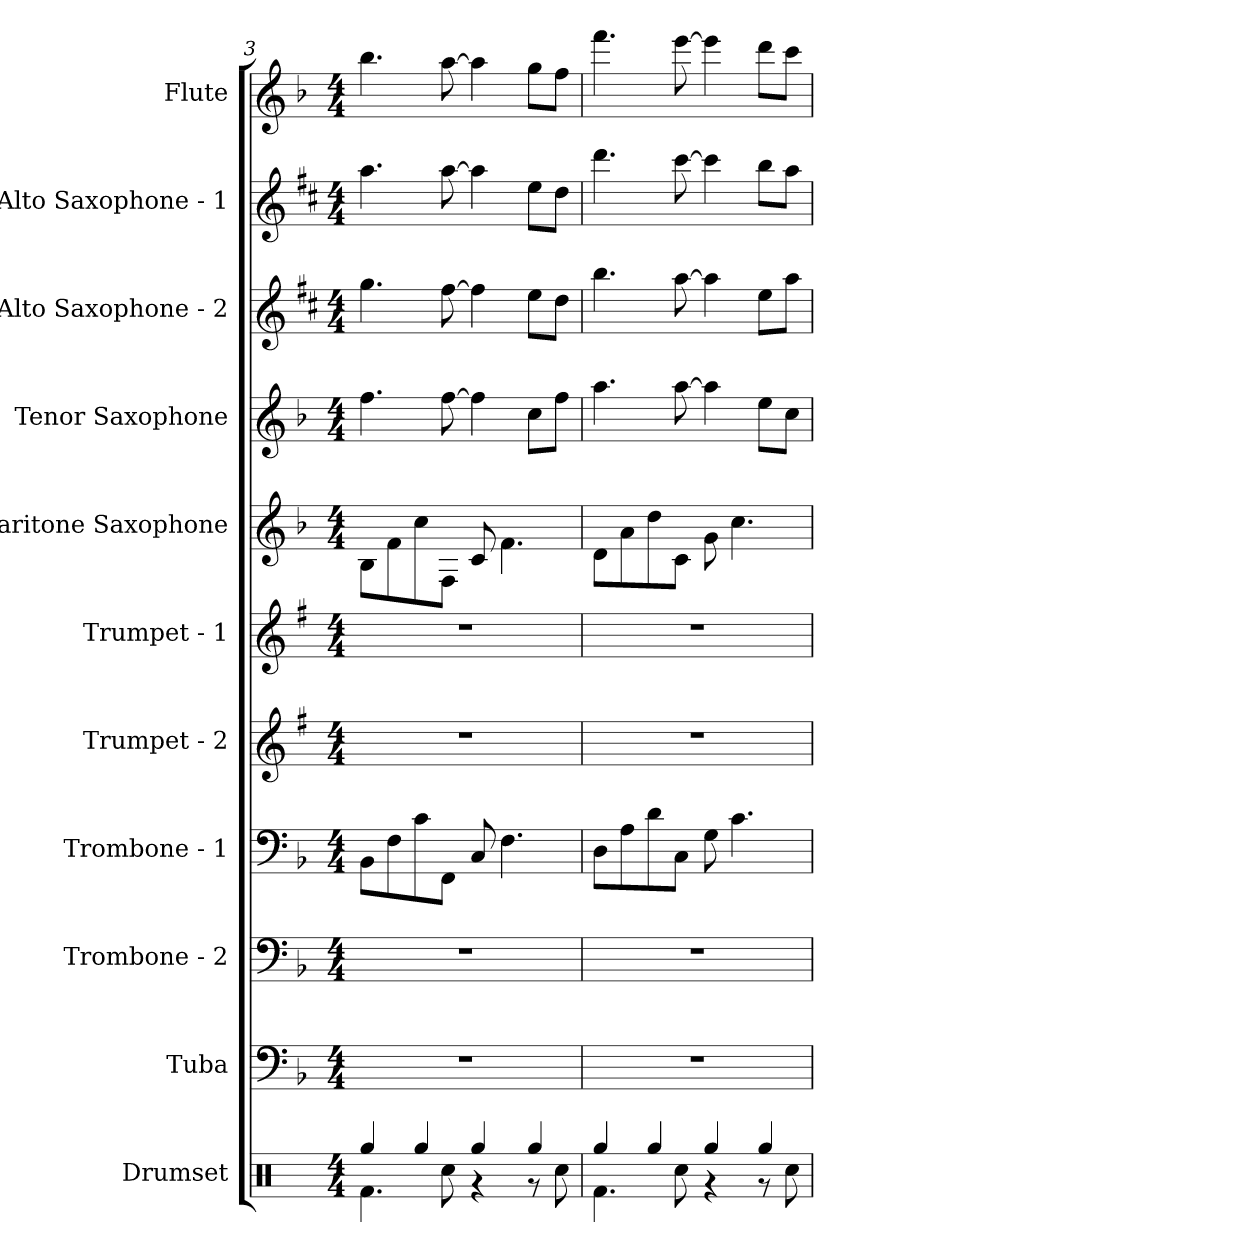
**kern	**kern	**kern	**kern	**kern	**kern	**kern	**kern	**kern	**kern	**kern
*part11	*part10	*part9	*part8	*part7	*part6	*part5	*part4	*part3	*part2	*part1
*staff11	*staff10	*staff9	*staff8	*staff7	*staff6	*staff5	*staff4	*staff3	*staff2	*staff1
*I"Drumset	*I"Tuba	*I"Trombone - 2	*I"Trombone - 1	*I"Trumpet - 2	*I"Trumpet - 1	*I"Baritone Saxophone	*I"Tenor Saxophone	*I"Alto Saxophone - 2	*I"Alto Saxophone - 1	*I"Flute
*I'Drs.	*I'Tba.	*I'Tbn. - 2	*I'Tbn. - 1	*I'Tpt.  - 2	*I'Tpt. - 1	*I'Bar. Sax.	*I'T. Sax.	*I'A. Sax. - 2	*I'A. Sax. - 1	*I'Fl.
*clefX	*clefF4	*clefF4	*clefF4	*clefG2	*clefG2	*clefG2	*clefG2	*clefG2	*clefG2	*clefG2
*	*	*	*	*ITrd1c2	*ITrd1c2	*ITrd12c21	*ITrd8c14	*ITrd5c9	*ITrd5c9	*
*k[]	*k[b-]	*k[b-]	*k[b-]	*k[b-]	*k[b-]	*k[b-]	*k[b-]	*k[b-]	*k[b-]	*k[b-]
*M4/4	*M4/4	*M4/4	*M4/4	*M4/4	*M4/4	*M4/4	*M4/4	*M4/4	*M4/4	*M4/4
=3	=3	=3	=3	=3	=3	=3	=3	=3	=3	=3
*^	*	*	*	*	*	*	*	*	*	*
4Rgg/	4.Rf\	1r	1r	8BB-\L	1r	1r	8BB-\L	4.f\	4.b-\	4.cc\	4.bb-\
.	.	.	.	8F\	.	.	8F\	.	.	.	.
4Rgg/	.	.	.	8c\	.	.	8c\	.	.	.	.
.	8Rcc\	.	.	8FF\J	.	.	8FF\J	[8f\	[8a\	[8cc\	[8aa\
4Rgg/	4r	.	.	8C/	.	.	8C/	4f\]	4a\]	4cc\]	4aa\]
.	.	.	.	4.F\	.	.	4.F\	.	.	.	.
4Rgg/	8r	.	.	.	.	.	.	8c\L	8g\L	8g\L	8gg\L
.	8Rcc\	.	.	.	.	.	.	8f\J	8f\J	8f\J	8ff\J
=4	=4	=4	=4	=4	=4	=4	=4	=4	=4	=4	=4
4Rgg/	4.Rf\	1r	1r	8D\L	1r	1r	8D\L	4.a\	4.dd\	4.ff\	4.fff\
.	.	.	.	8A\	.	.	8A\	.	.	.	.
4Rgg/	.	.	.	8d\	.	.	8d\	.	.	.	.
.	8Rcc\	.	.	8C\J	.	.	8C\J	[8a\	[8cc\	[8ee\	[8eee\
4Rgg/	4r	.	.	8G\	.	.	8G\	4a\]	4cc\]	4ee\]	4eee\]
.	.	.	.	4.c\	.	.	4.c\	.	.	.	.
4Rgg/	8r	.	.	.	.	.	.	8e\L	8g\L	8dd\L	8ddd\L
.	8Rcc\	.	.	.	.	.	.	8c\J	8cc\J	8cc\J	8ccc\J
*v	*v	*	*	*	*	*	*	*	*	*	*
=	=	=	=	=	=	=	=	=	=	=
*-	*-	*-	*-	*-	*-	*-	*-	*-	*-	*-
